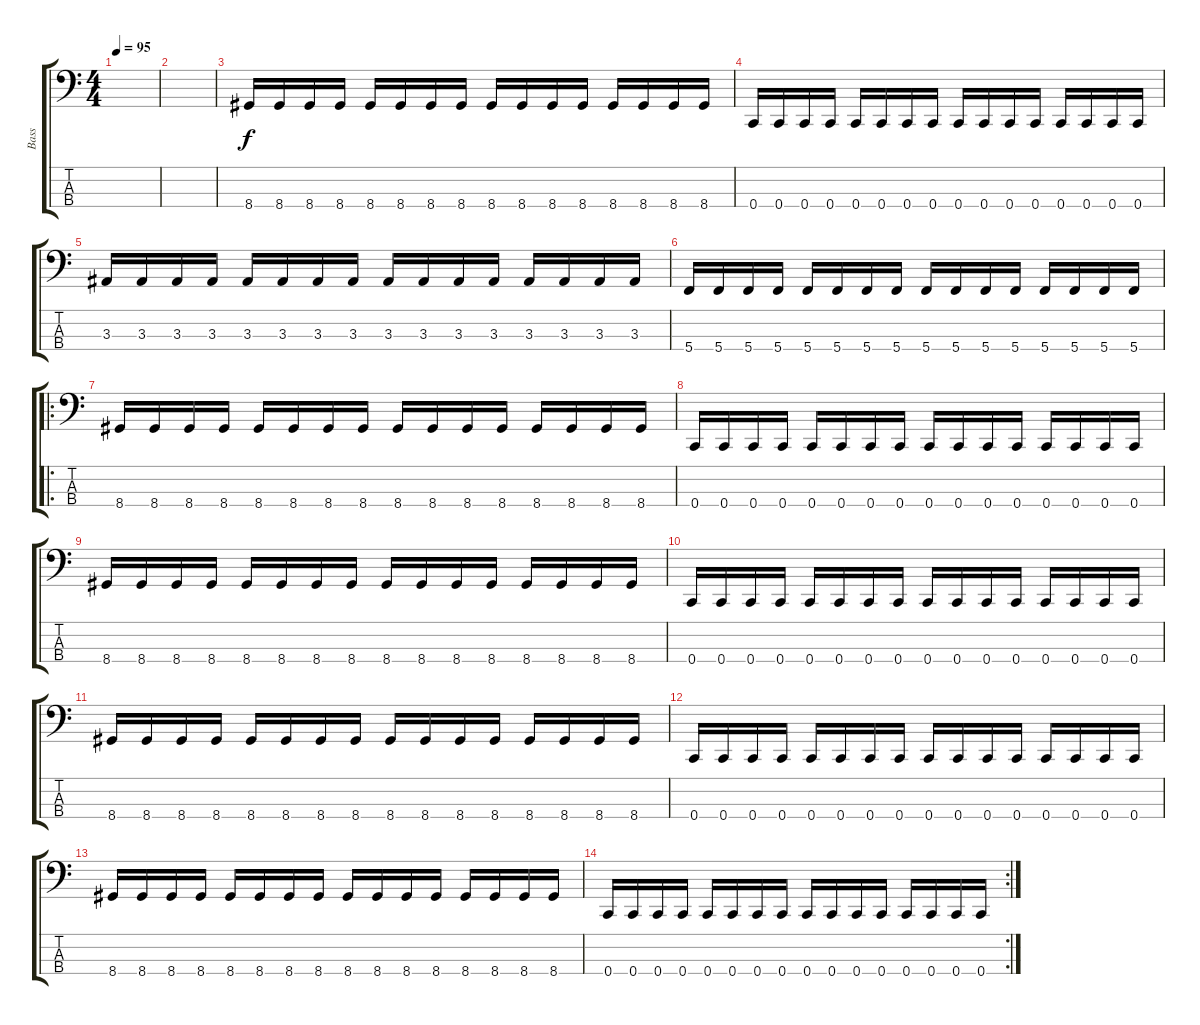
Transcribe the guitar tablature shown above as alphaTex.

\track ("Bass" "Bass") {instrument electricbassfinger}
\staff {score tabs}
\tuning (F2 C2 G1 C1) {hide}
\ts (4 4)
\tempo 95
\clef f4
\ks c
|
|
8.4.16 8.4.16 8.4.16 8.4.16 8.4.16 8.4.16 8.4.16 8.4.16 8.4.16 8.4.16 8.4.16 8.4.16 8.4.16 8.4.16 8.4.16 8.4.16 |
0.4.16 0.4.16 0.4.16 0.4.16 0.4.16 0.4.16 0.4.16 0.4.16 0.4.16 0.4.16 0.4.16 0.4.16 0.4.16 0.4.16 0.4.16 0.4.16 |
3.3.16 3.3.16 3.3.16 3.3.16 3.3.16 3.3.16 3.3.16 3.3.16 3.3.16 3.3.16 3.3.16 3.3.16 3.3.16 3.3.16 3.3.16 3.3.16 |
5.4.16 5.4.16 5.4.16 5.4.16 5.4.16 5.4.16 5.4.16 5.4.16 5.4.16 5.4.16 5.4.16 5.4.16 5.4.16 5.4.16 5.4.16 5.4.16 |
\ro
8.4.16 8.4.16 8.4.16 8.4.16 8.4.16 8.4.16 8.4.16 8.4.16 8.4.16 8.4.16 8.4.16 8.4.16 8.4.16 8.4.16 8.4.16 8.4.16 |
0.4.16 0.4.16 0.4.16 0.4.16 0.4.16 0.4.16 0.4.16 0.4.16 0.4.16 0.4.16 0.4.16 0.4.16 0.4.16 0.4.16 0.4.16 0.4.16 |
8.4.16 8.4.16 8.4.16 8.4.16 8.4.16 8.4.16 8.4.16 8.4.16 8.4.16 8.4.16 8.4.16 8.4.16 8.4.16 8.4.16 8.4.16 8.4.16 |
0.4.16 0.4.16 0.4.16 0.4.16 0.4.16 0.4.16 0.4.16 0.4.16 0.4.16 0.4.16 0.4.16 0.4.16 0.4.16 0.4.16 0.4.16 0.4.16 |
8.4.16 8.4.16 8.4.16 8.4.16 8.4.16 8.4.16 8.4.16 8.4.16 8.4.16 8.4.16 8.4.16 8.4.16 8.4.16 8.4.16 8.4.16 8.4.16 |
0.4.16 0.4.16 0.4.16 0.4.16 0.4.16 0.4.16 0.4.16 0.4.16 0.4.16 0.4.16 0.4.16 0.4.16 0.4.16 0.4.16 0.4.16 0.4.16 |
8.4.16 8.4.16 8.4.16 8.4.16 8.4.16 8.4.16 8.4.16 8.4.16 8.4.16 8.4.16 8.4.16 8.4.16 8.4.16 8.4.16 8.4.16 8.4.16 |
\rc 2
0.4.16 0.4.16 0.4.16 0.4.16 0.4.16 0.4.16 0.4.16 0.4.16 0.4.16 0.4.16 0.4.16 0.4.16 0.4.16 0.4.16 0.4.16 0.4.16
